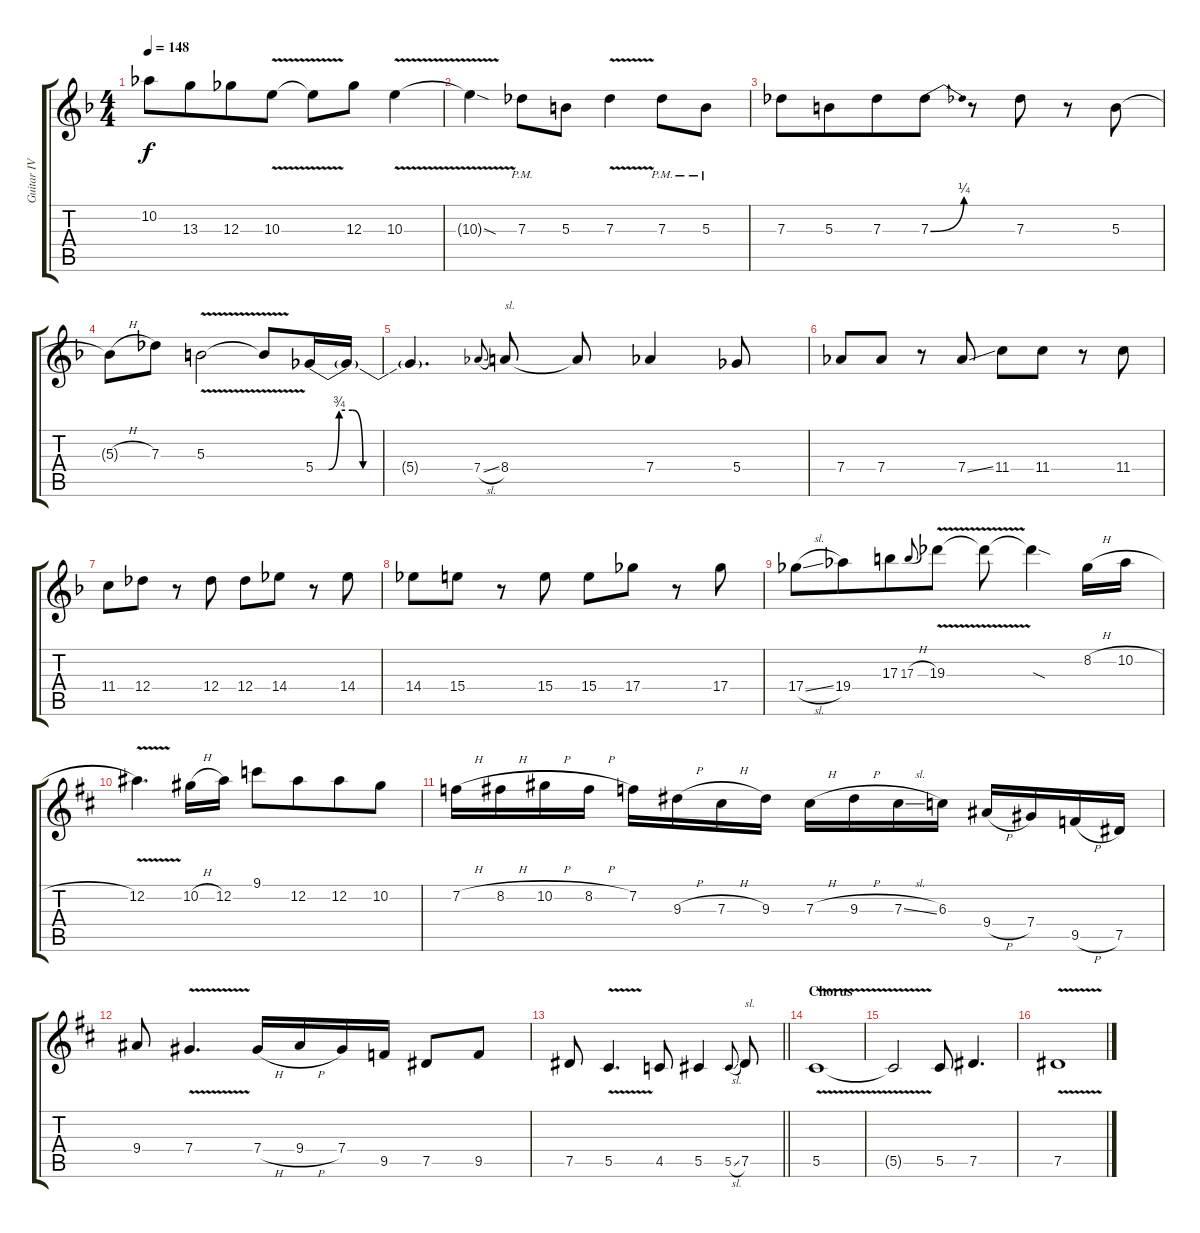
\track ("Guitar IV (right)" "Guitar IV ") {instrument distortionguitar}
\staff {score tabs}
\tuning (Eb4 Bb3 Gb3 Db3 Ab2 Eb2) {hide}
\ts (4 4)
\tempo 148
\clef g2
\ks dminor
10.2{t}.8{dy f} 13.3.8{beam merge} 12.3.8 10.3{v}.8 10.3{t}.8 12.3.8 10.3{v}.4 |
10.3{sod t}.4 7.3{pm}.8 5.3.8 7.3{v}.4 7.3{pm}.8 5.3{pm}.8 |
7.3.8 5.3.8{beam merge} 7.3.8 7.3{be (bend 0 0 60 1)}.8 r.8 7.3.8 r.8 5.3.8 |
5.3{h t}.8 7.3.8 5.3{v}.2 5.3{t}.8 5.4{be (custom 0 0 5 0 9 3 14 3 18 0 60 0)}.16 5.4{t}.16 |
5.4{t}.4{d} 7.4{sl}.8{gr onbeat} 8.4.8{txt "sl."} 8.4{t}.8 7.4.4 5.4.8 |
7.4.8 7.4.8 r.8 7.4{ss}.8 11.4.8 11.4.8 r.8 11.4.8 |
11.4.8 12.4.8 r.8 12.4.8 12.4.8 14.4.8 r.8 14.4.8 |
14.4.8 15.4.8 r.8 15.4.8 15.4.8 17.4.8 r.8 17.4.8 |
17.4{sl}.8 19.4.8{beam merge} 17.3.8 17.3{h}.8{gr onbeat} 19.3{v}.8 19.3{t}.8 19.3{sod t}.4 8.2{h}.16 10.2{h}.16 |
\ks bminor
12.2{v}.4{d} 10.2{h}.16 12.2.16 9.1.8{beam merge} 12.2.8{beam merge} 12.2.8 10.2.8 |
7.2{h}.16 8.2{h}.16 10.2{h}.16 8.2{h}.16 7.2.16 9.3{h}.16 7.3{h}.16 9.3.16 7.3{h}.16 9.3{h}.16 7.3{sl}.16 6.3.16 9.4{h}.16 7.4.16 9.5{h}.16 7.5.16 |
9.4.8 7.4{v}.4{d} 7.4{h}.16 9.4{h}.16 7.4.16 9.5.16 7.5.8 9.5.8 |
\barLineRight lightlight
7.5.8 5.5{v}.4{d} 4.5.8 5.5.4 5.5{sl}.8{gr onbeat} 7.5.8{txt "sl."} |
\section ("" "Chorus")
5.5{v}.1 |
5.5{t}.2 5.5.8 7.5.4{d} |
7.5{v}.1
